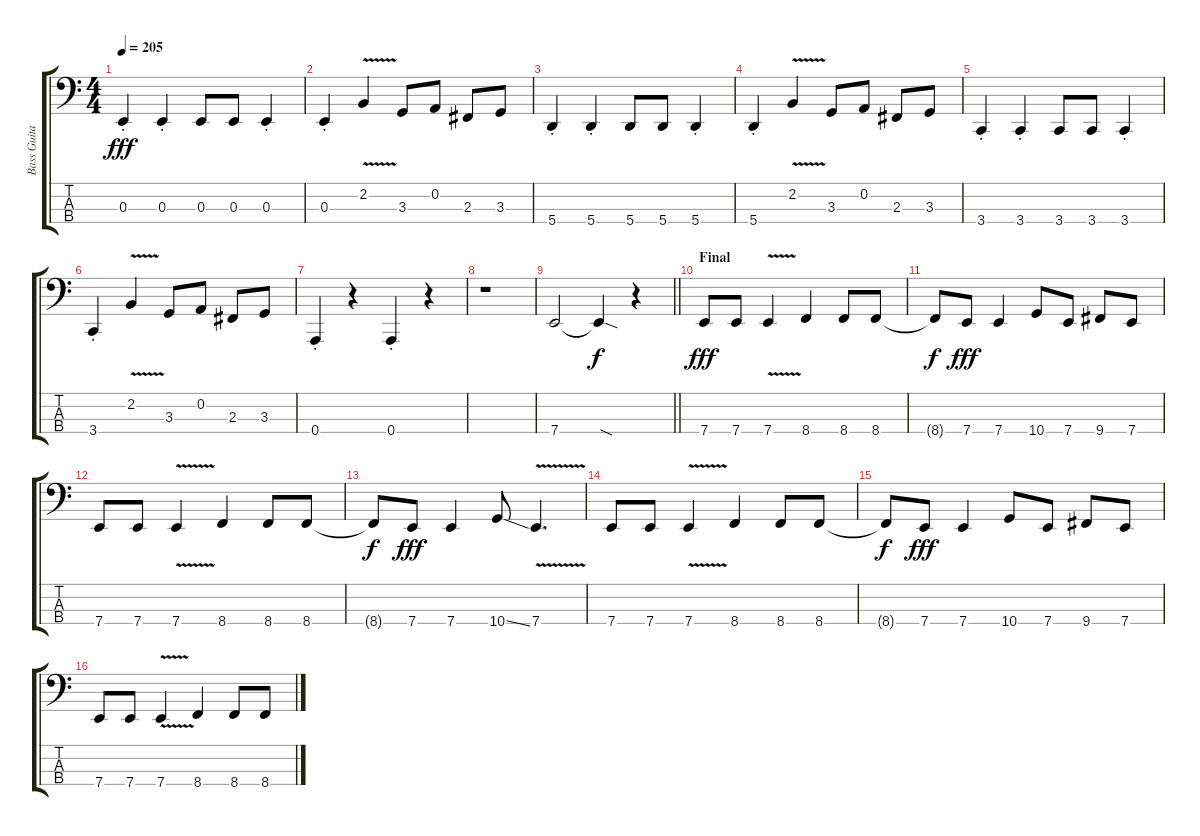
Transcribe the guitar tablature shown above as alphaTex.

\track ("Bass Guitar " "Bass Guita") {instrument slapbass1}
\staff {score tabs}
\tuning (D2 A1 E1 A0) {hide}
\ts (4 4)
\tempo 205
\clef f4
\ks c
0.3{st}.4{dy fff} 0.3{st}.4 0.3.8 0.3.8 0.3{st}.4 |
0.3{st}.4 2.2{v}.4 3.3.8 0.2.8 2.3.8 3.3.8 |
5.4{st}.4 5.4{st}.4 5.4.8 5.4.8 5.4{st}.4 |
5.4{st}.4 2.2{v}.4 3.3.8 0.2.8 2.3.8 3.3.8 |
3.4{st}.4 3.4{st}.4 3.4.8 3.4.8 3.4{st}.4 |
3.4{st}.4 2.2{v}.4 3.3.8 0.2.8 2.3.8 3.3.8 |
0.4{st}.4 r.4 0.4{st}.4 r.4 |
r.1 |
\barLineRight lightlight
7.4.2 7.4{sod t}.4{dy f} r.4 |
\section ("" "Final ")
7.4.8{dy fff} 7.4.8 7.4{v}.4 8.4.4 8.4.8 8.4.8 |
8.4{t}.8{dy f} 7.4.8{dy fff} 7.4.4 10.4.8 7.4.8 9.4.8 7.4.8 |
7.4.8 7.4.8 7.4{v}.4 8.4.4 8.4.8 8.4.8 |
8.4{t}.8{dy f} 7.4.8{dy fff} 7.4.4 10.4{ss}.8 7.4{v}.4{d} |
7.4.8 7.4.8 7.4{v}.4 8.4.4 8.4.8 8.4.8 |
8.4{t}.8{dy f} 7.4.8{dy fff} 7.4.4 10.4.8 7.4.8 9.4.8 7.4.8 |
7.4.8 7.4.8 7.4{v}.4 8.4.4 8.4.8 8.4.8
